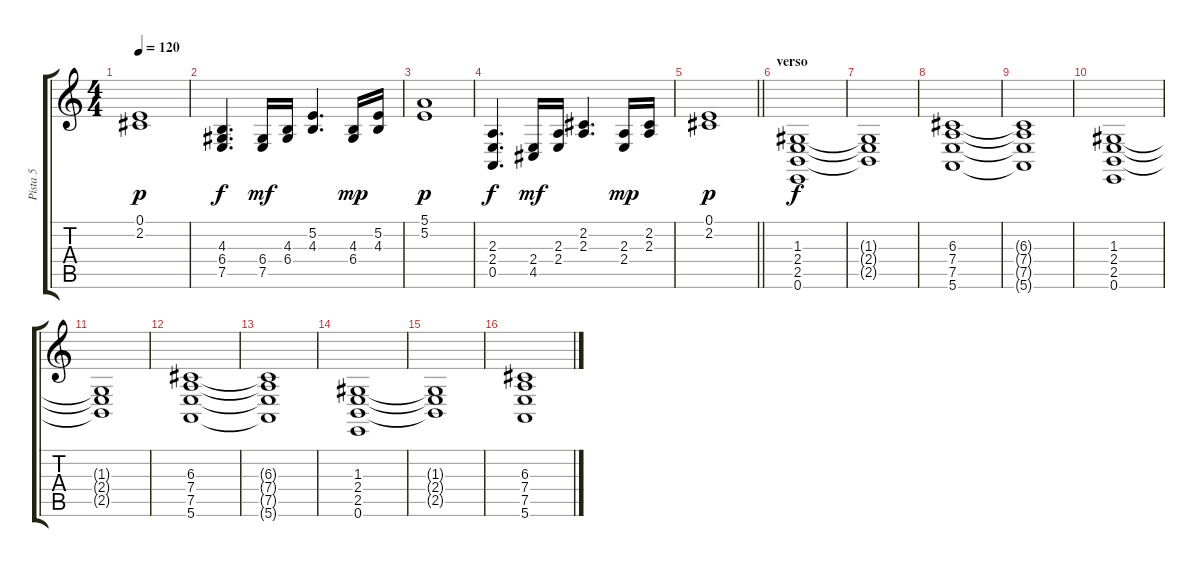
\track ("Pista 5" "Pista 5") {instrument acousticgrandpiano}
\staff {score tabs}
\tuning (E4 B3 G3 D3 A2 E2) {hide}
\ts (4 4)
\tempo 120
\clef g2
\ks c
(0.1 2.2).1{dy p} |
(4.3 6.4 7.5).4{d dy f} (6.4 7.5).16{dy mf} (4.3 6.4).16 (5.2 4.3).4{d} (4.3 6.4).16{dy mp} (5.2 4.3).16 |
(5.1 5.2).1{dy p} |
(2.3 2.4 0.5).4{d dy f} (2.4 4.5).16{dy mf} (2.3 2.4).16 (2.2 2.3).4{d} (2.3 2.4).16{dy mp} (2.2 2.3).16 |
\barLineRight lightlight
(0.1 2.2).1{dy p} |
\section ("" "verso")
(1.3 2.4 2.5 0.6).1{dy f} |
(1.3{t} 2.4{t} 2.5{t}).1 |
(6.3 7.4 7.5 5.6).1 |
(6.3{t} 7.4{t} 7.5{t} 5.6{t}).1 |
(1.3 2.4 2.5 0.6).1 |
(1.3{t} 2.4{t} 2.5{t}).1 |
(6.3 7.4 7.5 5.6).1 |
(6.3{t} 7.4{t} 7.5{t} 5.6{t}).1 |
(1.3 2.4 2.5 0.6).1 |
(1.3{t} 2.4{t} 2.5{t}).1 |
(6.3 7.4 7.5 5.6).1
